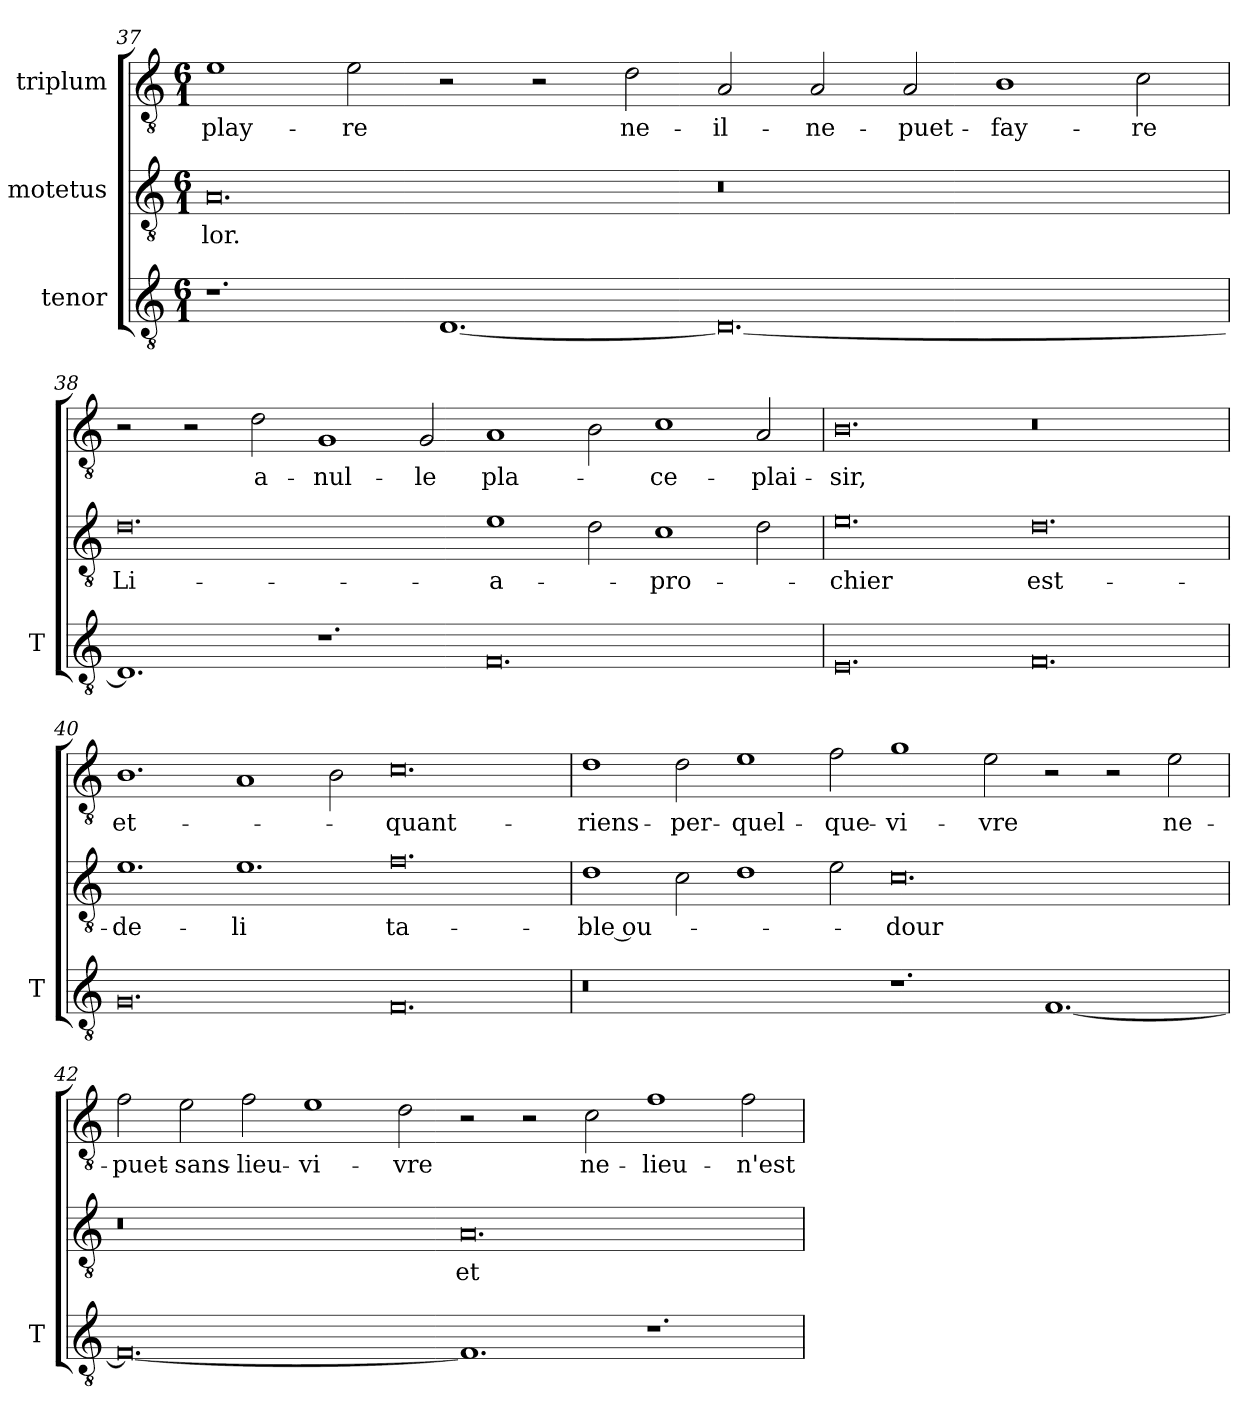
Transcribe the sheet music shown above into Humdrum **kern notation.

**kern	**kern	**text	**kern	**text
*part3	*part2	*part2	*part1	*part1
*staff3	*staff2	*staff2	*staff1	*staff1
*I"tenor	*I"motetus	*	*I"triplum	*
*I'T	*	*	*	*
!!LO:LB:g=z
*clefGv2	*clefGv2	*	*clefGv2	*
*k[]	*k[]	*	*k[]	*
*C:	*C:	*	*C:	*
*M6/1	*M6/1	*	*M6/1	*
=37	=37	=37	=37	=37
1.r	0.A/	-lor.	1e\	play-
.	.	.	2e\	-re
[1.D/	.	.	2r	.
.	.	.	2r	.
.	.	.	2d\	ne-
0.D/_	0.r	.	2A/	il-
.	.	.	2A/	ne-
.	.	.	2A/	puet-
.	.	.	1B\	fay-
.	.	.	2c\	-re
=38	=38	=38	=38	=38
1.D/]	0.d\	Li-	2r	.
.	.	.	2r	.
.	.	.	2d\	a-
1.r	.	.	1G/	nul-
.	.	.	2G/	-le
0.F/	1e\	a-	1A/	pla-
.	2d\	.	2B\	.
.	1c\	-pro-	1c\	ce-
.	2d\	.	2A/	plai-
=39	=39	=39	=39	=39
0.E/	0.e\	-chier	0.B\	-sir,
0.F/	0.d\	est-	0.r	.
!!LO:LB:g=z
=40	=40	=40	=40	=40
0.G/	1.e\	de-	1.B\	et-
.	1.e\	-li	1A/	.
.	.	.	2B\	.
0.F/	0.f\	ta-	0.c\	quant-
=41	=41	=41	=41	=41
0.r	1d\	-ble ou-	1d\	riens-
.	2c\	.	2d\	per-
.	1d\	.	1e\	quel-
.	2e\	.	2f\	que-
1.r	0.c\	-dour	1g\	vi-
.	.	.	2e\	-vre
[1.F/	.	.	2r	.
.	.	.	2r	.
.	.	.	2e\	ne-
!!LO:LB:g=z
=42	=42	=42	=42	=42
0.F/_	0.r	.	2f\	puet-
.	.	.	2e\	sans-
.	.	.	2f\	lieu-
.	.	.	1e\	vi-
.	.	.	2d\	-vre
1.F/]	0.A/	et-	2r	.
.	.	.	2r	.
.	.	.	2c\	ne-
1.r	.	.	1f\	lieu-
.	.	.	2f\	n'est-
=	=	=	=	=
*-	*-	*-	*-	*-
